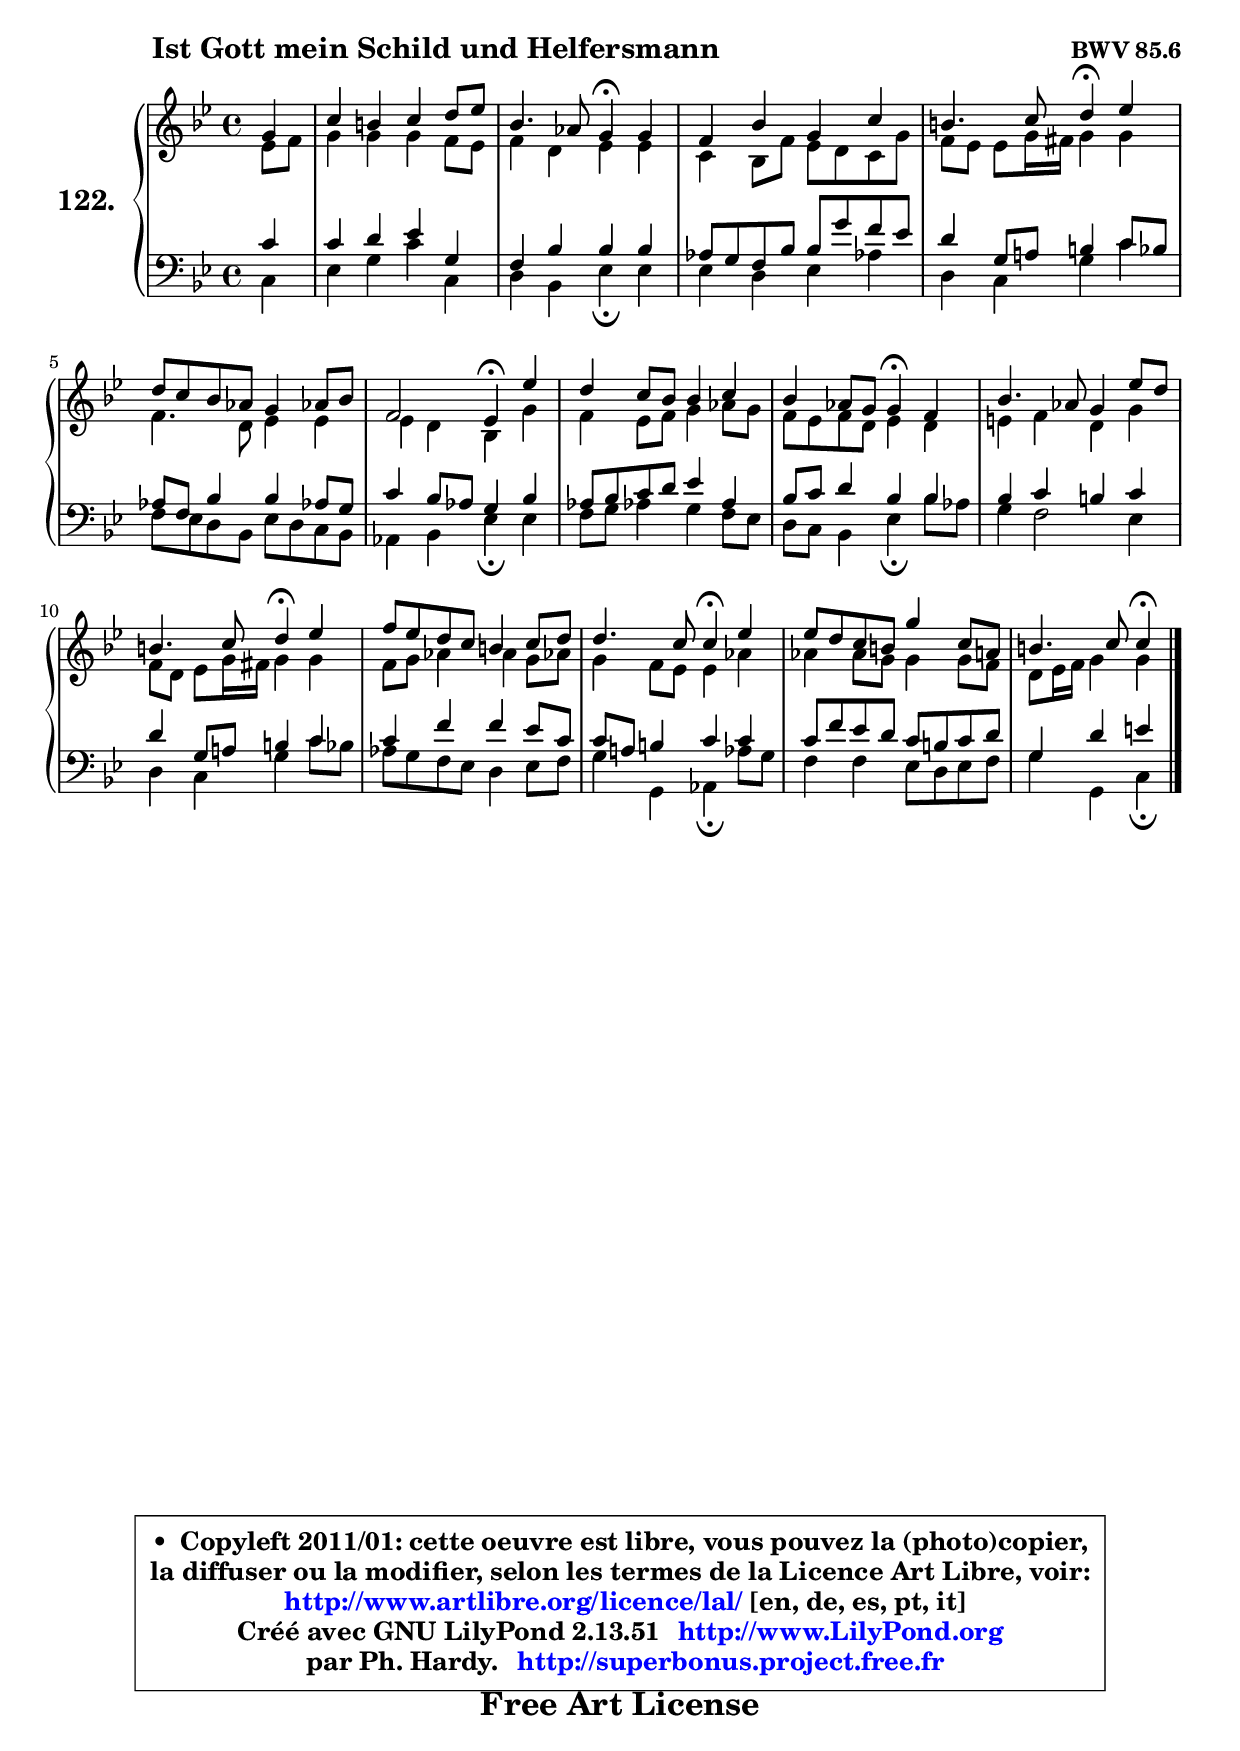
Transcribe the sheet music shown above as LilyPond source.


\version "2.13.51"

    \paper {
%	system-system-spacing #'padding = #0.1
%	score-system-spacing #'padding = #0.1
%	ragged-bottom = ##f
%	ragged-last-bottom = ##f
	}

    \header {
      opus = \markup { \bold "BWV 85.6" }
      piece = \markup { \hspace #9 \fontsize #2 \bold "Ist Gott mein Schild und Helfersmann" }
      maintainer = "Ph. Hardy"
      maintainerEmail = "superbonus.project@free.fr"
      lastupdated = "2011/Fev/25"
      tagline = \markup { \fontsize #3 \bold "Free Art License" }
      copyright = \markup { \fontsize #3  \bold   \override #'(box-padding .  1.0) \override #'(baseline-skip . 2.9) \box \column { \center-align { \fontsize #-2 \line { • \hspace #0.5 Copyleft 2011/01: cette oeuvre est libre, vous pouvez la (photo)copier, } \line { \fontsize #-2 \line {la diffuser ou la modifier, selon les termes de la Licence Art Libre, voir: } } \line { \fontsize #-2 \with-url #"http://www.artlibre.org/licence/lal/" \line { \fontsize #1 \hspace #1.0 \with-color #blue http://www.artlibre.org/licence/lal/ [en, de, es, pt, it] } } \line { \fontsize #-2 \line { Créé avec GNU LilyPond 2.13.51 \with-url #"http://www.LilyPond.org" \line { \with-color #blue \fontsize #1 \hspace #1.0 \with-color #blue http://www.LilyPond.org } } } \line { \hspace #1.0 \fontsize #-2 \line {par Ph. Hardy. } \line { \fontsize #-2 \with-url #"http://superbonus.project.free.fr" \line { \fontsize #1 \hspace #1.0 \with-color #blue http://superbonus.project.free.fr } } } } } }

	  }

  guidemidi = {
        r4 |
        R1 |
        r2 \tempo 4 = 30 r4 \tempo 4 = 78 r4 |
        R1 |
        r2 \tempo 4 = 30 r4 \tempo 4 = 78 r4 |
        R1 |
        r2 \tempo 4 = 30 r4 \tempo 4 = 78 r4 |
        R1 |
        r2 \tempo 4 = 30 r4 \tempo 4 = 78 r4 |
        R1 |
        r2 \tempo 4 = 30 r4 \tempo 4 = 78 r4 |
        R1 |
        r2 \tempo 4 = 30 r4 \tempo 4 = 78 r4 |
        R1 |
        r2 \tempo 4 = 30 r4 
	}

  upper = {
	\time 4/4
        \key c \dorian % bes \major
	\clef treble
	\partial 4
	\voiceOne
	<< { 
	% SOPRANO
	\set Voice.midiInstrument = "acoustic grand"
	\relative c'' {
        g4 |
        c4 b c d8 es |
        bes4. aes8 g4\fermata g |
        f4 bes g c |
        b4. c8 d4\fermata es |
        d8 c bes aes g4 aes!8 bes |
        f2 es4\fermata es'4 |
        d4 c8 bes bes4 c |
        bes4 aes8 g g4\fermata f |
        bes4. aes8 g4 es'8 d |
        b4. c8 d4\fermata es |
        f8 es d c b4 c8 d |
        d4. c8 c4\fermata es |
        es8 d c b g'4 c,8 a |
        b4. c8 c4\fermata
        \bar "|."
	} % fin de relative
	}

	\context Voice="1" { \voiceTwo 
	% ALTO
	\set Voice.midiInstrument = "acoustic grand"
	\relative c' {
        es8 f |
        g4 g g f8 es |
        f4 d es es |
        c4 bes8 f' es d c g' |
        f8 es es g16 fis g4 g |
        f4. d8 es4 es |
        es4 d bes g' |
        f4 es8 f g4 aes8 g |
        f8 es f d es4 d |
        e4 f d g |
        f8 d es g16 fis g4 g |
        f8 g aes4 aes g8 aes! |
        g4 f8 es es4 aes |
        aes4 aes8 g g4 g8 f |
        d8 es16 f g4 g4
        \bar "|."
	} % fin de relative
	\oneVoice
	} >>
	}

    lower = {
	\time 4/4
	\key c \dorian % bes \major
	\clef bass
	\partial 4
	\voiceOne
	<< { 
	% TENOR
	\set Voice.midiInstrument = "acoustic grand"
	\relative c' {
        c4 |
        c4 d es g, |
        f4 bes bes bes |
        aes8 g f bes bes g' f es |
        d4 g,8 a! b4 c8 bes |
        aes8 f bes4 bes aes!8 g |
        c4 bes8 aes g4 bes |
        aes8 bes c d es4 aes, |
        bes8 c d4 bes bes4 |
        bes4 c b c |
        d4 g,8 a! b4 c4 |
        c4 f f es8 c |
        c8 a! b4 c c |
        c8 f es d c b c d |
        g,4 d' e
        \bar "|."
	} % fin de relative
	}
	\context Voice="1" { \voiceTwo 
	% BASS
	\set Voice.midiInstrument = "acoustic grand"
	\relative c {
        c4 |
        es4 g c c, |
        d4 bes es\fermata es |
        es4 d es aes! |
        d,4 c g' c4 |
        f,8 es d bes es d c bes |
        aes4 bes es\fermata es |
        f8 g aes!4 g f8 es |
        d8 c bes4 es\fermata bes'8 aes |
        g4 f2 es4 |
        d4 c g' c8 bes |
        aes8 g f es d4 es8 f |
        g4 g, aes\fermata aes'8 g |
        f4 f es8 d es f |
        g4 g, c4\fermata
        \bar "|."
	} % fin de relative
	\oneVoice
	} >>
	}


    \score { 

	\new PianoStaff <<
	\set PianoStaff.instrumentName = \markup { \bold \huge "122." }
	\new Staff = "upper" \upper
	\new Staff = "lower" \lower
	>>

    \layout {
%	ragged-last = ##f
	   }

         } % fin de score

  \score {
    \unfoldRepeats { << \guidemidi \upper \lower >> }
    \midi {
    \context {
     \Staff
      \remove "Staff_performer"
               }

     \context {
      \Voice
       \consists "Staff_performer"
                }

     \context { 
      \Score
      tempoWholesPerMinute = #(ly:make-moment 78 4)
		}
	    }
	}

